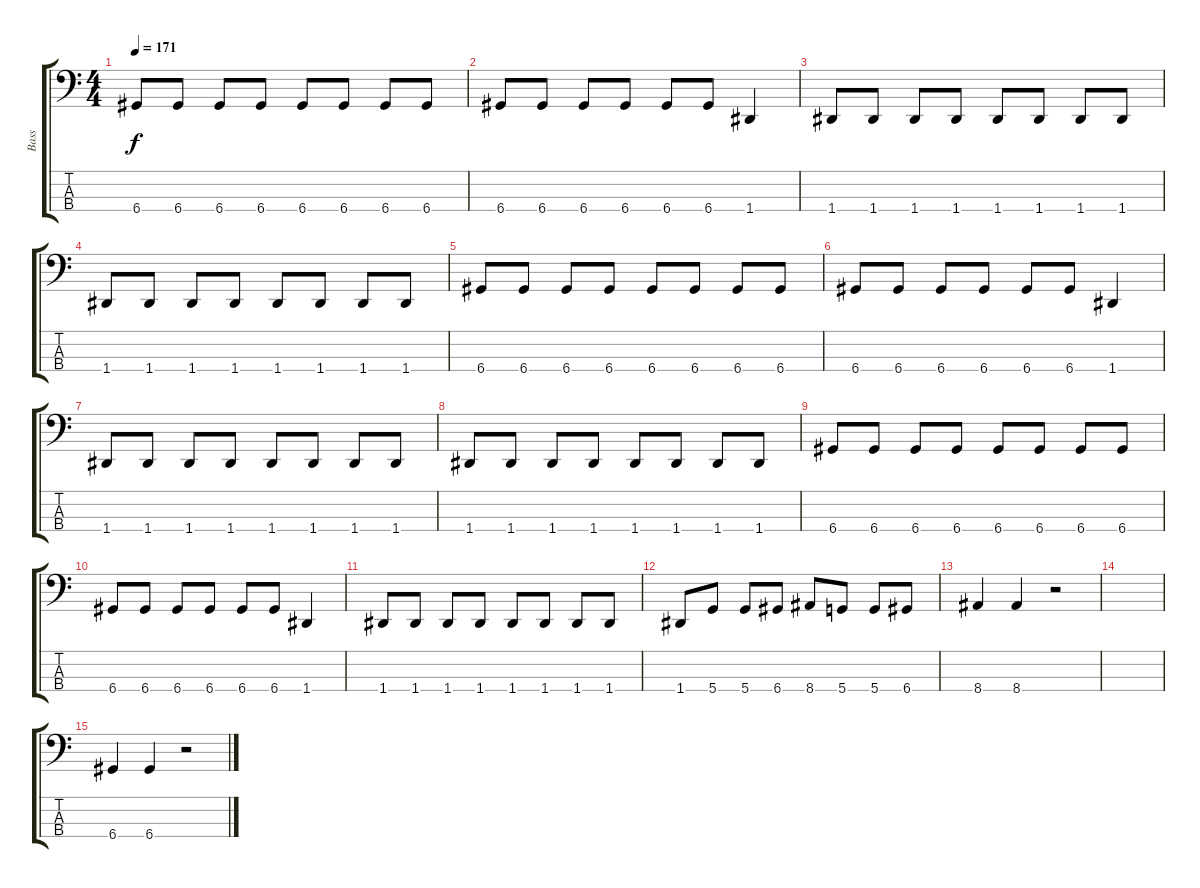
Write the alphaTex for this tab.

\track ("Bass" "Bass") {instrument electricbassfinger}
\staff {score tabs}
\tuning (G2 D2 A1 D1) {hide}
\ts (4 4)
\tempo 171
\clef f4
\ks c
6.4.8{dy f} 6.4.8 6.4.8 6.4.8 6.4.8 6.4.8 6.4.8 6.4.8 |
6.4.8 6.4.8 6.4.8 6.4.8 6.4.8 6.4.8 1.4.4 |
1.4.8 1.4.8 1.4.8 1.4.8 1.4.8 1.4.8 1.4.8 1.4.8 |
1.4.8 1.4.8 1.4.8 1.4.8 1.4.8 1.4.8 1.4.8 1.4.8 |
6.4.8 6.4.8 6.4.8 6.4.8 6.4.8 6.4.8 6.4.8 6.4.8 |
6.4.8 6.4.8 6.4.8 6.4.8 6.4.8 6.4.8 1.4.4 |
1.4.8 1.4.8 1.4.8 1.4.8 1.4.8 1.4.8 1.4.8 1.4.8 |
1.4.8 1.4.8 1.4.8 1.4.8 1.4.8 1.4.8 1.4.8 1.4.8 |
6.4.8 6.4.8 6.4.8 6.4.8 6.4.8 6.4.8 6.4.8 6.4.8 |
6.4.8 6.4.8 6.4.8 6.4.8 6.4.8 6.4.8 1.4.4 |
1.4.8 1.4.8 1.4.8 1.4.8 1.4.8 1.4.8 1.4.8 1.4.8 |
1.4.8 5.4.8 5.4.8 6.4.8 8.4.8 5.4.8 5.4.8 6.4.8 |
8.4.4 8.4.4 r.2 |
|
6.4.4 6.4.4 r.2
